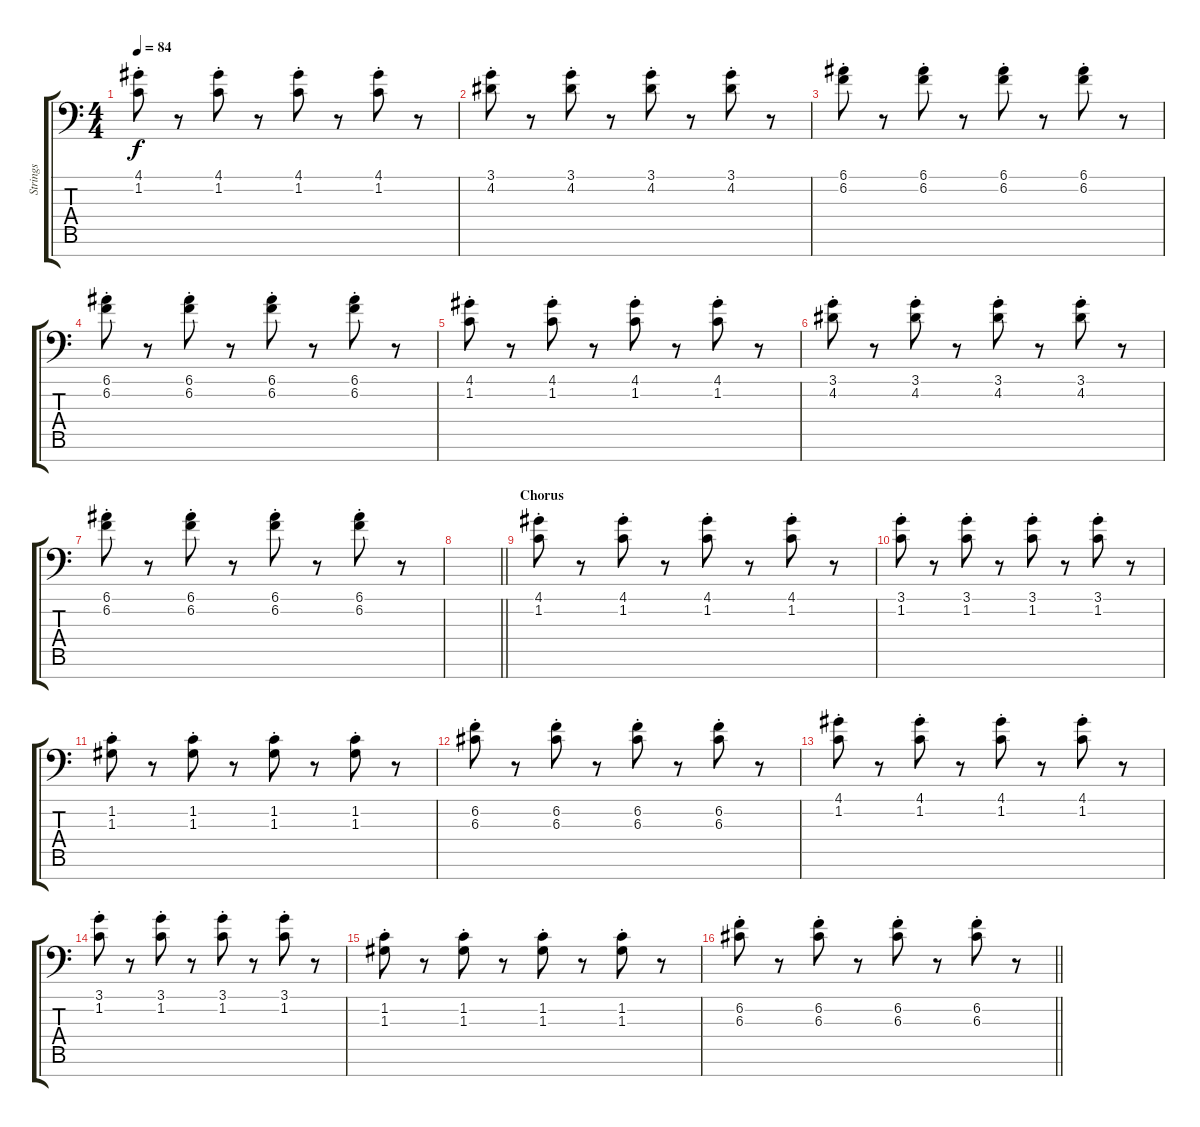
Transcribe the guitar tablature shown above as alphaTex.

\track ("Strings" "Strings") {instrument violin}
\staff {score tabs}
\tuning (E4 B3 G3 D3 A2 E2 C-1) {hide}
\ts (4 4)
\tempo 84
\clef f4
\ks c
(4.1{st} 1.2{st}).8{dy f} r.8 (4.1{st} 1.2{st}).8 r.8 (4.1{st} 1.2{st}).8 r.8 (4.1{st} 1.2{st}).8 r.8 |
(3.1{st} 4.2{st}).8 r.8 (3.1{st} 4.2{st}).8 r.8 (3.1{st} 4.2{st}).8 r.8 (3.1{st} 4.2{st}).8 r.8 |
(6.1{st} 6.2{st}).8 r.8 (6.1{st} 6.2{st}).8 r.8 (6.1{st} 6.2{st}).8 r.8 (6.1{st} 6.2{st}).8 r.8 |
(6.1{st} 6.2{st}).8 r.8 (6.1{st} 6.2{st}).8 r.8 (6.1{st} 6.2{st}).8 r.8 (6.1{st} 6.2{st}).8 r.8 |
(4.1{st} 1.2{st}).8 r.8 (4.1{st} 1.2{st}).8 r.8 (4.1{st} 1.2{st}).8 r.8 (4.1{st} 1.2{st}).8 r.8 |
(3.1{st} 4.2{st}).8 r.8 (3.1{st} 4.2{st}).8 r.8 (3.1{st} 4.2{st}).8 r.8 (3.1{st} 4.2{st}).8 r.8 |
(6.1{st} 6.2{st}).8 r.8 (6.1{st} 6.2{st}).8 r.8 (6.1{st} 6.2{st}).8 r.8 (6.1{st} 6.2{st}).8 r.8 |
\barLineRight lightlight
|
\section ("" "Chorus")
(4.1{st} 1.2{st}).8 r.8 (4.1{st} 1.2{st}).8 r.8 (4.1{st} 1.2{st}).8 r.8 (4.1{st} 1.2{st}).8 r.8 |
(3.1{st} 1.2{st}).8 r.8 (3.1{st} 1.2{st}).8 r.8 (3.1{st} 1.2{st}).8 r.8 (3.1{st} 1.2{st}).8 r.8 |
(1.2{st} 1.3{st}).8 r.8 (1.2{st} 1.3{st}).8 r.8 (1.2{st} 1.3{st}).8 r.8 (1.2{st} 1.3{st}).8 r.8 |
(6.2{st} 6.3{st}).8 r.8 (6.2{st} 6.3{st}).8 r.8 (6.2{st} 6.3{st}).8 r.8 (6.2{st} 6.3{st}).8 r.8 |
(4.1{st} 1.2{st}).8 r.8 (4.1{st} 1.2{st}).8 r.8 (4.1{st} 1.2{st}).8 r.8 (4.1{st} 1.2{st}).8 r.8 |
(3.1{st} 1.2{st}).8 r.8 (3.1{st} 1.2{st}).8 r.8 (3.1{st} 1.2{st}).8 r.8 (3.1{st} 1.2{st}).8 r.8 |
(1.2{st} 1.3{st}).8 r.8 (1.2{st} 1.3{st}).8 r.8 (1.2{st} 1.3{st}).8 r.8 (1.2{st} 1.3{st}).8 r.8 |
\barLineRight lightlight
(6.2{st} 6.3{st}).8 r.8 (6.2{st} 6.3{st}).8 r.8 (6.2{st} 6.3{st}).8 r.8 (6.2{st} 6.3{st}).8 r.8
